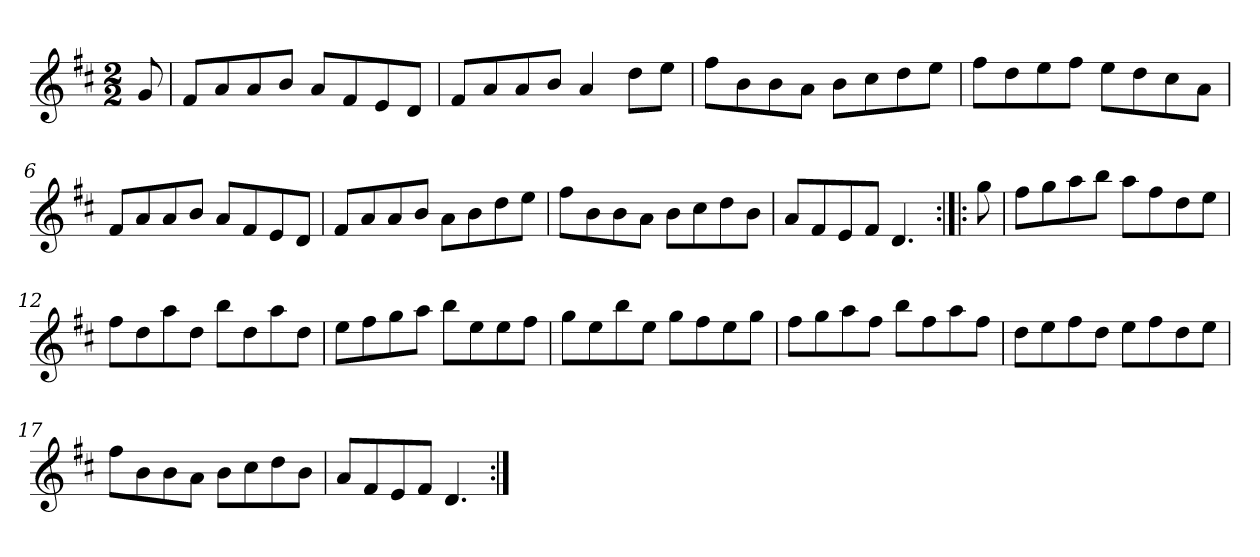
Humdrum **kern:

**kern
*part1
*staff1
*clefG2
*k[f#c#]
*D:
*M2/2
=1
8g/
=2
8f#/L
8a/
8a/
8b/J
8a/L
8f#/
8e/
8d/J
=3
8f#/L
8a/
8a/
8b/J
4a/
8dd\L
8ee\J
=4
8ff#\L
8b\
8b\
8a\J
8b\L
8cc#\
8dd\
8ee\J
=5
8ff#\L
8dd\
8ee\
8ff#\J
8ee\L
8dd\
8cc#\
8a\J
=6
8f#/L
8a/
8a/
8b/J
8a/L
8f#/
8e/
8d/J
!!LO:LB:g=z
=7
8f#/L
8a/
8a/
8b/J
8a\L
8b\
8dd\
8ee\J
=8
8ff#\L
8b\
8b\
8a\J
8b\L
8cc#\
8dd\
8b\J
=9
8a/L
8f#/
8e/
8f#/J
4.d/
=10:|!|:
8gg\
=11
8ff#\L
8gg\
8aa\
8bb\J
8aa\L
8ff#\
8dd\
8ee\J
=12
8ff#\L
8dd\
8aa\
8dd\J
8bb\L
8dd\
8aa\
8dd\J
!!LO:LB:g=z
=13
8ee\L
8ff#\
8gg\
8aa\J
8bb\L
8ee\
8ee\
8ff#\J
=14
8gg\L
8ee\
8bb\
8ee\J
8gg\L
8ff#\
8ee\
8gg\J
=15
8ff#\L
8gg\
8aa\
8ff#\J
8bb\L
8ff#\
8aa\
8ff#\J
=16
8dd\L
8ee\
8ff#\
8dd\J
8ee\L
8ff#\
8dd\
8ee\J
=17
8ff#\L
8b\
8b\
8a\J
8b\L
8cc#\
8dd\
8b\J
!!LO:LB:g=z
=18
8a/L
8f#/
8e/
8f#/J
4.d/
=:|!
*-
